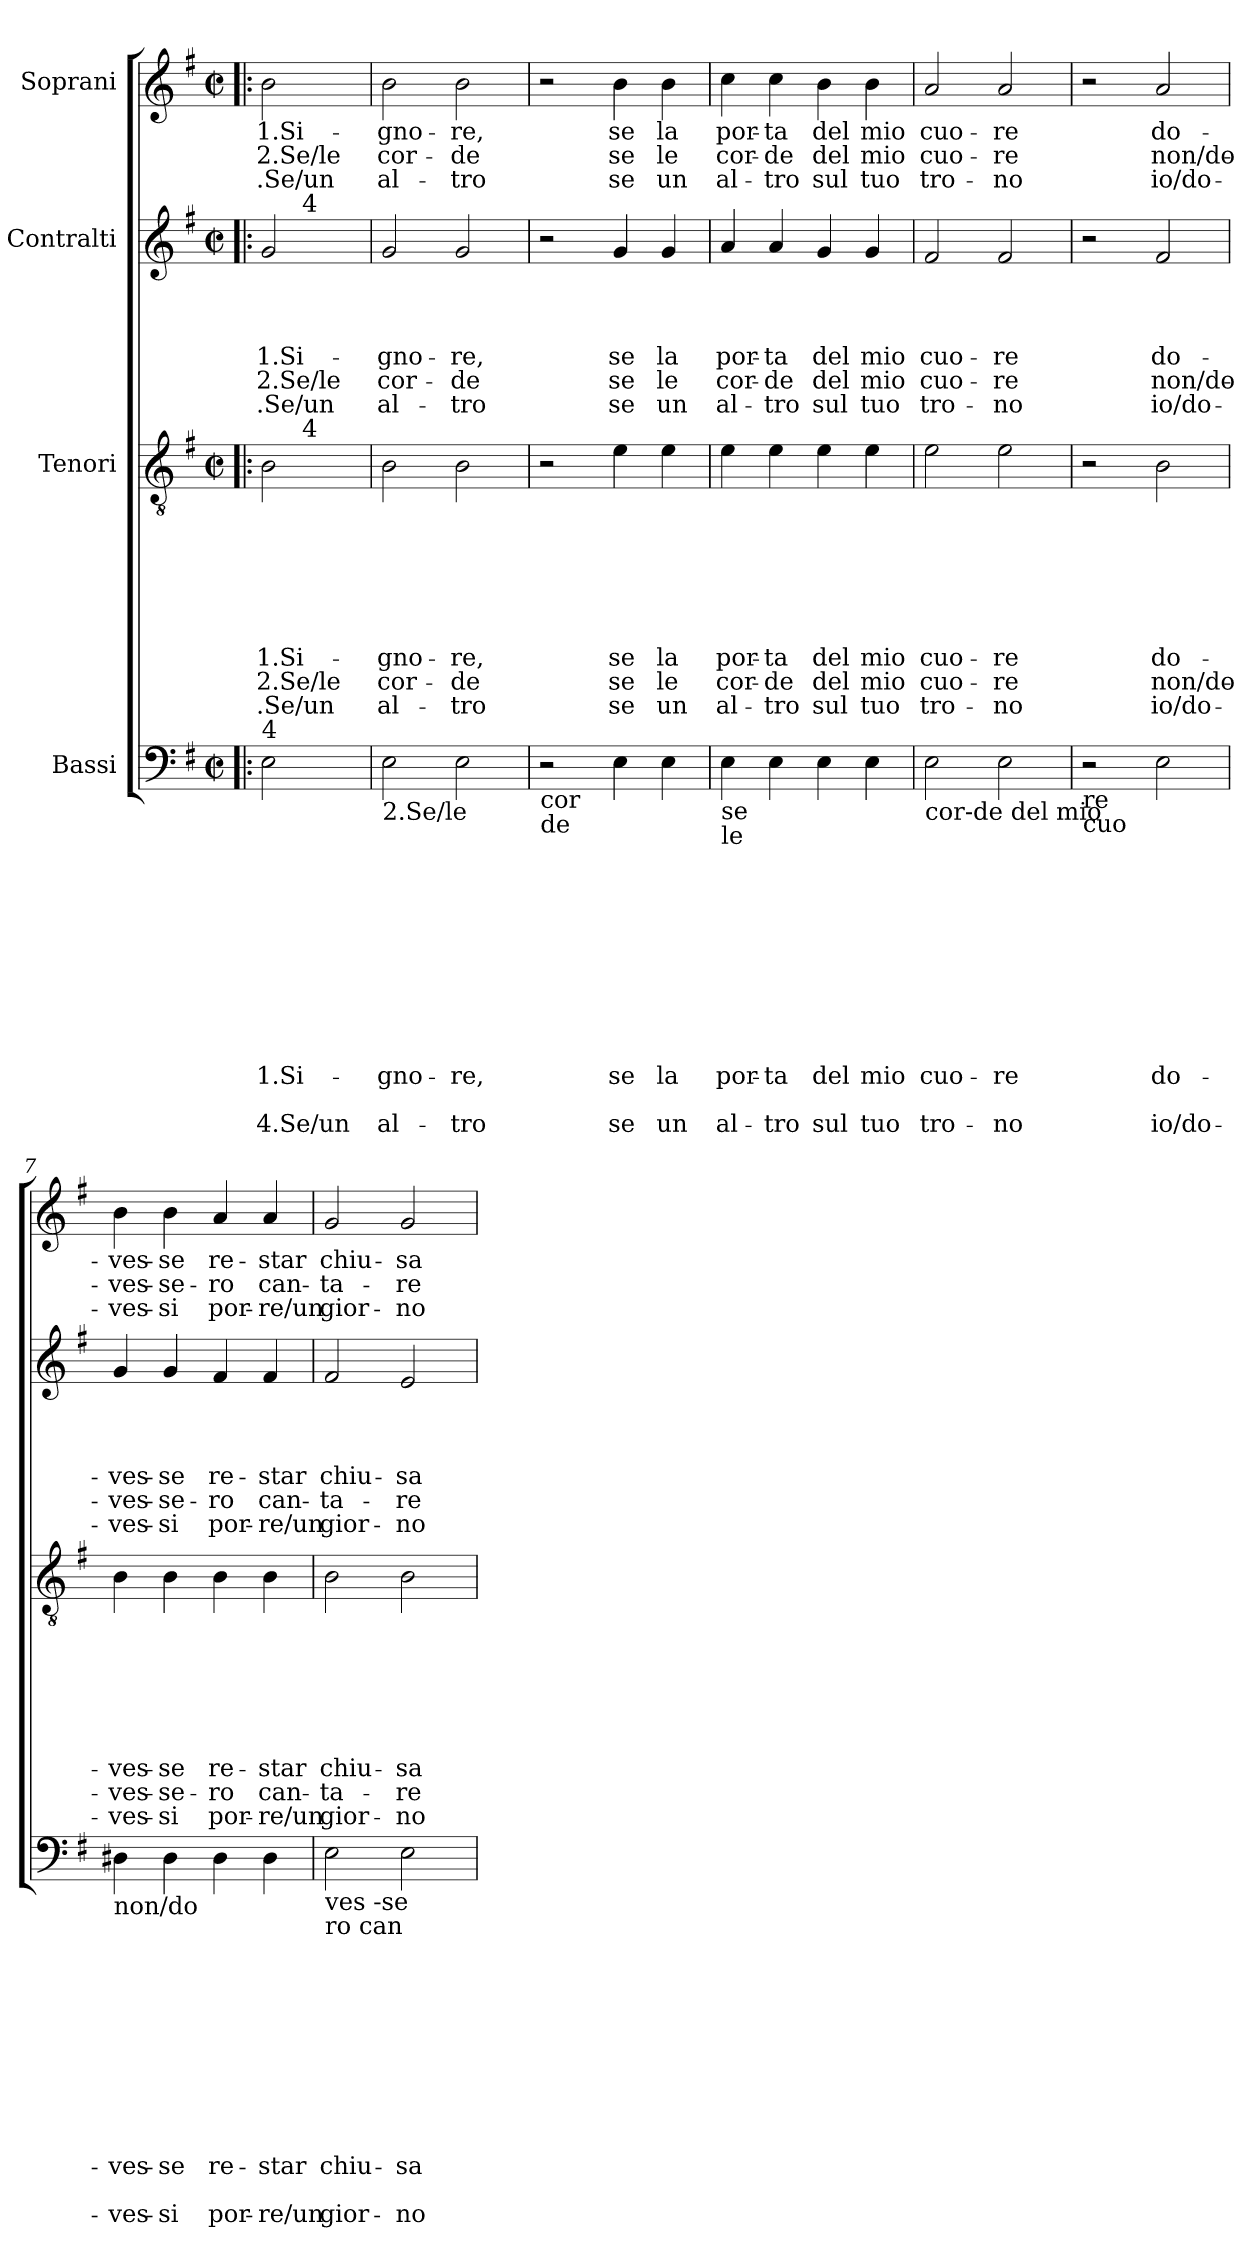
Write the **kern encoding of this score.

**kern	**text	**text	**text	**text	**text	**text	**text	**text	**text	**text	**text	**text	**kern	**text	**text	**text	**text	**text	**text	**text	**text	**text	**kern	**text	**text	**text	**text	**text	**text	**kern	**text	**text	**text
*part4	*part4	*part4	*part4	*part4	*part4	*part4	*part4	*part4	*part4	*part4	*part4	*part4	*part3	*part3	*part3	*part3	*part3	*part3	*part3	*part3	*part3	*part3	*part2	*part2	*part2	*part2	*part2	*part2	*part2	*part1	*part1	*part1	*part1
*staff4	*staff4	*staff4	*staff4	*staff4	*staff4	*staff4	*staff4	*staff4	*staff4	*staff4	*staff4	*staff4	*staff3	*staff3	*staff3	*staff3	*staff3	*staff3	*staff3	*staff3	*staff3	*staff3	*staff2	*staff2	*staff2	*staff2	*staff2	*staff2	*staff2	*staff1	*staff1	*staff1	*staff1
*I"Bassi	*	*	*	*	*	*	*	*	*	*	*	*	*I"Tenori	*	*	*	*	*	*	*	*	*	*I"Contralti	*	*	*	*	*	*	*I"Soprani	*	*	*
*clefF4	*	*	*	*	*	*	*	*	*	*	*	*	*clefGv2	*	*	*	*	*	*	*	*	*	*clefG2	*	*	*	*	*	*	*clefG2	*	*	*
*k[f#]	*	*	*	*	*	*	*	*	*	*	*	*	*k[f#]	*	*	*	*	*	*	*	*	*	*k[f#]	*	*	*	*	*	*	*k[f#]	*	*	*
*G:	*	*	*	*	*	*	*	*	*	*	*	*	*G:	*	*	*	*	*	*	*	*	*	*G:	*	*	*	*	*	*	*G:	*	*	*
*M2/2	*	*	*	*	*	*	*	*	*	*	*	*	*M2/2	*	*	*	*	*	*	*	*	*	*M2/2	*	*	*	*	*	*	*M2/2	*	*	*
*met(c|)	*	*	*	*	*	*	*	*	*	*	*	*	*met(c|)	*	*	*	*	*	*	*	*	*	*met(c|)	*	*	*	*	*	*	*met(c|)	*	*	*
=1!|:	=1!|:	=1!|:	=1!|:	=1!|:	=1!|:	=1!|:	=1!|:	=1!|:	=1!|:	=1!|:	=1!|:	=1!|:	=1!|:	=1!|:	=1!|:	=1!|:	=1!|:	=1!|:	=1!|:	=1!|:	=1!|:	=1!|:	=1!|:	=1!|:	=1!|:	=1!|:	=1!|:	=1!|:	=1!|:	=1!|:	=1!|:	=1!|:	=1!|:
!LO:TX:a:t=4	!	!	!	!	!	!	!	!	!	!	!	!	!	!	!	!	!	!	!	!	!	!	!	!	!	!	!	!	!	!	!	!	!
!	!	!	!	!	!	!	!	!	!	!LO:LY:b:rj	!	!LO:LY:b:rj	!	!	!	!	!	!	!	!LO:LY:b:rj	!LO:LY:b:rj	!LO:LY:b:rj	!	!	!	!	!LO:LY:b:rj	!LO:LY:b:rj	!LO:LY:b:rj	!	!LO:LY:b:rj	!LO:LY:b:rj	!LO:LY:b:rj
*	*	*	*	*	*	*	*	*	*	*	*	*	*^	*	*	*	*	*	*	*	*	*	*^	*	*	*	*	*	*	*	*	*	*
2E\	.	.	.	.	.	.	.	.	.	1.Si-	.	4.Se/un	2B\	8.ryy	.	.	.	.	.	.	1.Si-	2.Se/le	.Se/un	2g/	8.ryy	.	.	.	1.Si-	2.Se/le	.Se/un	2b\	1.Si-	2.Se/le	.Se/un
!	!	!	!	!	!	!	!	!	!	!	!	!	!	!	!	!	!	!	!	!	!	!	!	!	!LO:TX:a:t=4	!	!	!	!	!	!	!	!	!	!
!	!	!	!	!	!	!	!	!	!	!	!	!	!	!LO:TX:a:t=4	!	!	!	!	!	!	!	!	!	!	!	!	!	!	!	!	!	!	!	!	!
.	.	.	.	.	.	.	.	.	.	.	.	.	.	4ryy	.	.	.	.	.	.	.	.	.	.	4ryy	.	.	.	.	.	.	.	.	.	.
.	.	.	.	.	.	.	.	.	.	.	.	.	.	16ryy	.	.	.	.	.	.	.	.	.	.	16ryy	.	.	.	.	.	.	.	.	.	.
=2	=2	=2	=2	=2	=2	=2	=2	=2	=2	=2	=2	=2	=2	=2	=2	=2	=2	=2	=2	=2	=2	=2	=2	=2	=2	=2	=2	=2	=2	=2	=2	=2	=2	=2	=2
!LO:TX:b:t=2.Se/le	!	!	!	!	!	!	!	!	!	!	!	!	!	!	!	!	!	!	!	!	!	!	!	!	!	!	!	!	!	!	!	!	!	!	!
!	!	!	!	!	!	!	!	!	!	!LO:LY:b:rj	!	!LO:LY:b:rj	!	!	!	!	!	!	!	!	!LO:LY:b:rj	!LO:LY:b:rj	!LO:LY:b:rj	!	!	!	!	!	!LO:LY:b:rj	!LO:LY:b:rj	!LO:LY:b:rj	!	!LO:LY:b:rj	!LO:LY:b:rj	!LO:LY:b:rj
*	*	*	*	*	*	*	*	*	*	*	*	*	*v	*v	*	*	*	*	*	*	*	*	*	*	*	*	*	*	*	*	*	*	*	*	*
*	*	*	*	*	*	*	*	*	*	*	*	*	*	*	*	*	*	*	*	*	*	*	*v	*v	*	*	*	*	*	*	*	*	*	*
2E\	.	.	.	.	.	.	.	.	.	-gno-	.	al-	2B\	.	.	.	.	.	.	-gno-	cor-	al-	2g/	.	.	.	-gno-	cor-	al-	2b\	-gno-	cor-	al-
!	!	!	!	!	!	!	!	!	!	!LO:LY:b:rj	!	!LO:LY:b:rj	!	!	!	!	!	!	!	!LO:LY:b:rj	!LO:LY:b:rj	!LO:LY:b:rj	!	!	!	!	!LO:LY:b:rj	!LO:LY:b:rj	!LO:LY:b:rj	!	!LO:LY:b:rj	!LO:LY:b:rj	!LO:LY:b:rj
2E\	.	.	.	.	.	.	.	.	.	-re,	.	-tro	2B\	.	.	.	.	.	.	-re,	-de	-tro	2g/	.	.	.	-re,	-de	-tro	2b\	-re,	-de	-tro
=3	=3	=3	=3	=3	=3	=3	=3	=3	=3	=3	=3	=3	=3	=3	=3	=3	=3	=3	=3	=3	=3	=3	=3	=3	=3	=3	=3	=3	=3	=3	=3	=3	=3
!LO:TX:b:t=cor	!	!	!	!	!	!	!	!	!	!	!	!	!	!	!	!	!	!	!	!	!	!	!	!	!	!	!	!	!	!	!	!	!
!LO:TX:b:t=de	!	!	!	!	!	!	!	!	!	!	!	!	!	!	!	!	!	!	!	!	!	!	!	!	!	!	!	!	!	!	!	!	!
2r	.	.	.	.	.	.	.	.	.	.	.	.	2r	.	.	.	.	.	.	.	.	.	2r	.	.	.	.	.	.	2r	.	.	.
!	!	!	!	!	!	!	!	!	!	!LO:LY:b:rj	!	!LO:LY:b:rj	!	!	!	!	!	!	!	!LO:LY:b:rj	!LO:LY:b:rj	!LO:LY:b:rj	!	!	!	!	!LO:LY:b:rj	!LO:LY:b:rj	!LO:LY:b:rj	!	!LO:LY:b:rj	!LO:LY:b:rj	!LO:LY:b:rj
4E\	.	.	.	.	.	.	.	.	.	se	.	se	4e\	.	.	.	.	.	.	se	se	se	4g/	.	.	.	se	se	se	4b\	se	se	se
!	!	!	!	!	!	!	!	!	!	!LO:LY:b:rj	!	!LO:LY:b:rj	!	!	!	!	!	!	!	!LO:LY:b:rj	!LO:LY:b:rj	!LO:LY:b:rj	!	!	!	!	!LO:LY:b:rj	!LO:LY:b:rj	!LO:LY:b:rj	!	!LO:LY:b:rj	!LO:LY:b:rj	!LO:LY:b:rj
4E\	.	.	.	.	.	.	.	.	.	la	.	un	4e\	.	.	.	.	.	.	la	le	un	4g/	.	.	.	la	le	un	4b\	la	le	un
=4	=4	=4	=4	=4	=4	=4	=4	=4	=4	=4	=4	=4	=4	=4	=4	=4	=4	=4	=4	=4	=4	=4	=4	=4	=4	=4	=4	=4	=4	=4	=4	=4	=4
!LO:TX:b:t=se	!	!	!	!	!	!	!	!	!	!	!	!	!	!	!	!	!	!	!	!	!	!	!	!	!	!	!	!	!	!	!	!	!
!LO:TX:b:t=le	!	!	!	!	!	!	!	!	!	!	!	!	!	!	!	!	!	!	!	!	!	!	!	!	!	!	!	!	!	!	!	!	!
!	!	!	!	!	!	!	!	!	!	!LO:LY:b:rj	!	!LO:LY:b:rj	!	!	!	!	!	!	!	!LO:LY:b:rj	!LO:LY:b:rj	!LO:LY:b:rj	!	!	!	!	!LO:LY:b:rj	!LO:LY:b:rj	!LO:LY:b:rj	!	!LO:LY:b:rj	!LO:LY:b:rj	!LO:LY:b:rj
4E\	.	.	.	.	.	.	.	.	.	por-	.	al-	4e\	.	.	.	.	.	.	por-	cor-	al-	4a/	.	.	.	por-	cor-	al-	4cc\	por-	cor-	al-
!	!	!	!	!	!	!	!	!	!	!LO:LY:b:rj	!	!LO:LY:b:rj	!	!	!	!	!	!	!	!LO:LY:b:rj	!LO:LY:b:rj	!LO:LY:b:rj	!	!	!	!	!LO:LY:b:rj	!LO:LY:b:rj	!LO:LY:b:rj	!	!LO:LY:b:rj	!LO:LY:b:rj	!LO:LY:b:rj
4E\	.	.	.	.	.	.	.	.	.	-ta	.	-tro	4e\	.	.	.	.	.	.	-ta	-de	-tro	4a/	.	.	.	-ta	-de	-tro	4cc\	-ta	-de	-tro
!	!	!	!	!	!	!	!	!	!	!LO:LY:b:rj	!	!LO:LY:b:rj	!	!	!	!	!	!	!	!LO:LY:b:rj	!LO:LY:b:rj	!LO:LY:b:rj	!	!	!	!	!LO:LY:b:rj	!LO:LY:b:rj	!LO:LY:b:rj	!	!LO:LY:b:rj	!LO:LY:b:rj	!LO:LY:b:rj
4E\	.	.	.	.	.	.	.	.	.	del	.	sul	4e\	.	.	.	.	.	.	del	del	sul	4g/	.	.	.	del	del	sul	4b\	del	del	sul
!	!	!	!	!	!	!	!	!	!	!LO:LY:b:rj	!	!LO:LY:b:rj	!	!	!	!	!	!	!	!LO:LY:b:rj	!LO:LY:b:rj	!LO:LY:b:rj	!	!	!	!	!LO:LY:b:rj	!LO:LY:b:rj	!LO:LY:b:rj	!	!LO:LY:b:rj	!LO:LY:b:rj	!LO:LY:b:rj
4E\	.	.	.	.	.	.	.	.	.	mio	.	tuo	4e\	.	.	.	.	.	.	mio	mio	tuo	4g/	.	.	.	mio	mio	tuo	4b\	mio	mio	tuo
=5	=5	=5	=5	=5	=5	=5	=5	=5	=5	=5	=5	=5	=5	=5	=5	=5	=5	=5	=5	=5	=5	=5	=5	=5	=5	=5	=5	=5	=5	=5	=5	=5	=5
!LO:TX:b:t=cor-de del mio	!	!	!	!	!	!	!	!	!	!	!	!	!	!	!	!	!	!	!	!	!	!	!	!	!	!	!	!	!	!	!	!	!
!	!	!	!	!	!	!	!	!	!	!LO:LY:b:rj	!	!LO:LY:b:rj	!	!	!	!	!	!	!	!LO:LY:b:rj	!LO:LY:b:rj	!LO:LY:b:rj	!	!	!	!	!LO:LY:b:rj	!LO:LY:b:rj	!LO:LY:b:rj	!	!LO:LY:b:rj	!LO:LY:b:rj	!LO:LY:b:rj
2E\	.	.	.	.	.	.	.	.	.	cuo-	.	tro-	2e\	.	.	.	.	.	.	cuo-	cuo-	tro-	2f#/	.	.	.	cuo-	cuo-	tro-	2a/	cuo-	cuo-	tro-
!	!	!	!	!	!	!	!	!	!	!LO:LY:b:rj	!	!LO:LY:b:rj	!	!	!	!	!	!	!	!LO:LY:b:rj	!LO:LY:b:rj	!LO:LY:b:rj	!	!	!	!	!LO:LY:b:rj	!LO:LY:b:rj	!LO:LY:b:rj	!	!LO:LY:b:rj	!LO:LY:b:rj	!LO:LY:b:rj
2E\	.	.	.	.	.	.	.	.	.	-re	.	-no	2e\	.	.	.	.	.	.	-re	-re	-no	2f#/	.	.	.	-re	-re	-no	2a/	-re	-re	-no
=6	=6	=6	=6	=6	=6	=6	=6	=6	=6	=6	=6	=6	=6	=6	=6	=6	=6	=6	=6	=6	=6	=6	=6	=6	=6	=6	=6	=6	=6	=6	=6	=6	=6
!LO:TX:b:t=re	!	!	!	!	!	!	!	!	!	!	!	!	!	!	!	!	!	!	!	!	!	!	!	!	!	!	!	!	!	!	!	!	!
!LO:TX:b:t=cuo	!	!	!	!	!	!	!	!	!	!	!	!	!	!	!	!	!	!	!	!	!	!	!	!	!	!	!	!	!	!	!	!	!
2r	.	.	.	.	.	.	.	.	.	.	.	.	2r	.	.	.	.	.	.	.	.	.	2r	.	.	.	.	.	.	2r	.	.	.
!	!	!	!	!	!	!	!	!	!	!LO:LY:b:rj	!	!LO:LY:b:rj	!	!	!	!	!	!	!	!LO:LY:b:rj	!LO:LY:b:rj	!LO:LY:b:rj	!	!	!	!	!LO:LY:b:rj	!LO:LY:b:rj	!LO:LY:b:rj	!	!LO:LY:b:rj	!LO:LY:b:rj	!LO:LY:b:rj
2E\	.	.	.	.	.	.	.	.	.	do-	.	io/do-	2B\	.	.	.	.	.	.	do-	non/do-	io/do-	2f#/	.	.	.	do-	non/do-	io/do-	2a/	do-	non/do-	io/do-
=7	=7	=7	=7	=7	=7	=7	=7	=7	=7	=7	=7	=7	=7	=7	=7	=7	=7	=7	=7	=7	=7	=7	=7	=7	=7	=7	=7	=7	=7	=7	=7	=7	=7
!LO:TX:b:t=non/do	!	!	!	!	!	!	!	!	!	!	!	!	!	!	!	!	!	!	!	!	!	!	!	!	!	!	!	!	!	!	!	!	!
!	!	!	!	!	!	!	!	!	!	!LO:LY:b:rj	!	!LO:LY:b:rj	!	!	!	!	!	!	!	!LO:LY:b:rj	!LO:LY:b:rj	!LO:LY:b:rj	!	!	!	!	!LO:LY:b:rj	!LO:LY:b:rj	!LO:LY:b:rj	!	!LO:LY:b:rj	!LO:LY:b:rj	!LO:LY:b:rj
4D#X\	.	.	.	.	.	.	.	.	.	-ves-	.	-ves-	4B\	.	.	.	.	.	.	-ves-	-ves-	-ves-	4g/	.	.	.	-ves-	-ves-	-ves-	4b\	-ves-	-ves-	-ves-
!	!	!	!	!	!	!	!	!	!	!LO:LY:b:rj	!	!LO:LY:b:rj	!	!	!	!	!	!	!	!LO:LY:b:rj	!LO:LY:b:rj	!LO:LY:b:rj	!	!	!	!	!LO:LY:b:rj	!LO:LY:b:rj	!LO:LY:b:rj	!	!LO:LY:b:rj	!LO:LY:b:rj	!LO:LY:b:rj
4D#\	.	.	.	.	.	.	.	.	.	-se	.	-si	4B\	.	.	.	.	.	.	-se	-se-	-si	4g/	.	.	.	-se	-se-	-si	4b\	-se	-se-	-si
!	!	!	!	!	!	!	!	!	!	!LO:LY:b:rj	!	!LO:LY:b:rj	!	!	!	!	!	!	!	!LO:LY:b:rj	!LO:LY:b:rj	!LO:LY:b:rj	!	!	!	!	!LO:LY:b:rj	!LO:LY:b:rj	!LO:LY:b:rj	!	!LO:LY:b:rj	!LO:LY:b:rj	!LO:LY:b:rj
4D#\	.	.	.	.	.	.	.	.	.	re-	.	por-	4B\	.	.	.	.	.	.	re-	-ro	por-	4f#/	.	.	.	re-	-ro	por-	4a/	re-	-ro	por-
!	!	!	!	!	!	!	!	!	!	!LO:LY:b:rj	!	!LO:LY:b:rj	!	!	!	!	!	!	!	!LO:LY:b:rj	!LO:LY:b:rj	!LO:LY:b:rj	!	!	!	!	!LO:LY:b:rj	!LO:LY:b:rj	!LO:LY:b:rj	!	!LO:LY:b:rj	!LO:LY:b:rj	!LO:LY:b:rj
4D#\	.	.	.	.	.	.	.	.	.	-star	.	-re/un	4B\	.	.	.	.	.	.	-star	can-	-re/un	4f#/	.	.	.	-star	can-	-re/un	4a/	-star	can-	-re/un
!!LO:LB:g=z
=8	=8	=8	=8	=8	=8	=8	=8	=8	=8	=8	=8	=8	=8	=8	=8	=8	=8	=8	=8	=8	=8	=8	=8	=8	=8	=8	=8	=8	=8	=8	=8	=8	=8
!LO:TX:b:t=ves -se	!	!	!	!	!	!	!	!	!	!	!	!	!	!	!	!	!	!	!	!	!	!	!	!	!	!	!	!	!	!	!	!	!
!LO:TX:b:t=ro can	!	!	!	!	!	!	!	!	!	!	!	!	!	!	!	!	!	!	!	!	!	!	!	!	!	!	!	!	!	!	!	!	!
!	!	!	!	!	!	!	!	!	!	!LO:LY:b:rj	!	!LO:LY:b:rj	!	!	!	!	!	!	!	!LO:LY:b:rj	!LO:LY:b:rj	!LO:LY:b:rj	!	!	!	!	!LO:LY:b:rj	!LO:LY:b:rj	!LO:LY:b:rj	!	!LO:LY:b:rj	!LO:LY:b:rj	!LO:LY:b:rj
2E\	.	.	.	.	.	.	.	.	.	chiu-	.	gior-	2B\	.	.	.	.	.	.	chiu-	-ta-	gior-	2f#/	.	.	.	chiu-	-ta-	gior-	2g/	chiu-	-ta-	gior-
!	!	!	!	!	!	!	!	!	!	!LO:LY:b:rj	!	!LO:LY:b:rj	!	!	!	!	!	!	!	!LO:LY:b:rj	!LO:LY:b:rj	!LO:LY:b:rj	!	!	!	!	!LO:LY:b:rj	!LO:LY:b:rj	!LO:LY:b:rj	!	!LO:LY:b:rj	!LO:LY:b:rj	!LO:LY:b:rj
2E\	.	.	.	.	.	.	.	.	.	-sa	.	-no	2B\	.	.	.	.	.	.	-sa	-re	-no	2e/	.	.	.	-sa	-re	-no	2g/	-sa	-re	-no
=	=	=	=	=	=	=	=	=	=	=	=	=	=	=	=	=	=	=	=	=	=	=	=	=	=	=	=	=	=	=	=	=	=
*-	*-	*-	*-	*-	*-	*-	*-	*-	*-	*-	*-	*-	*-	*-	*-	*-	*-	*-	*-	*-	*-	*-	*-	*-	*-	*-	*-	*-	*-	*-	*-	*-	*-
